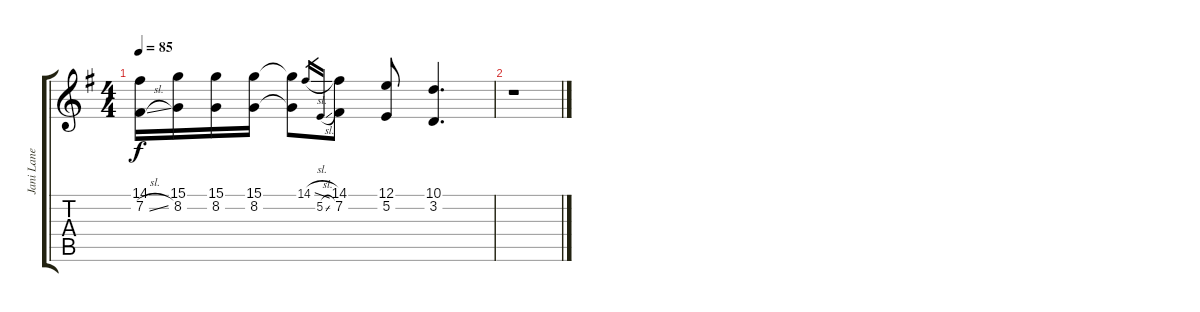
\track ("Jani Lane End Voice" "Jani Lane ") {instrument pad4choir}
\staff {score tabs}
\tuning (E4 B3 G3 D3 A2 E2) {hide}
\ts (4 4)
\tempo 85
\clef g2
\ks g
(14.1 7.2{sl}).16{dy f} (15.1 8.2).16 (15.1 8.2).16 (15.1 8.2).16 (15.1{t} 8.2{t}).8 14.1{sl}.16{gr} 5.2{sl}.16{gr} (14.1 7.2).8 (12.1 5.2).8 (10.1 3.2).4{d} |
r.1
